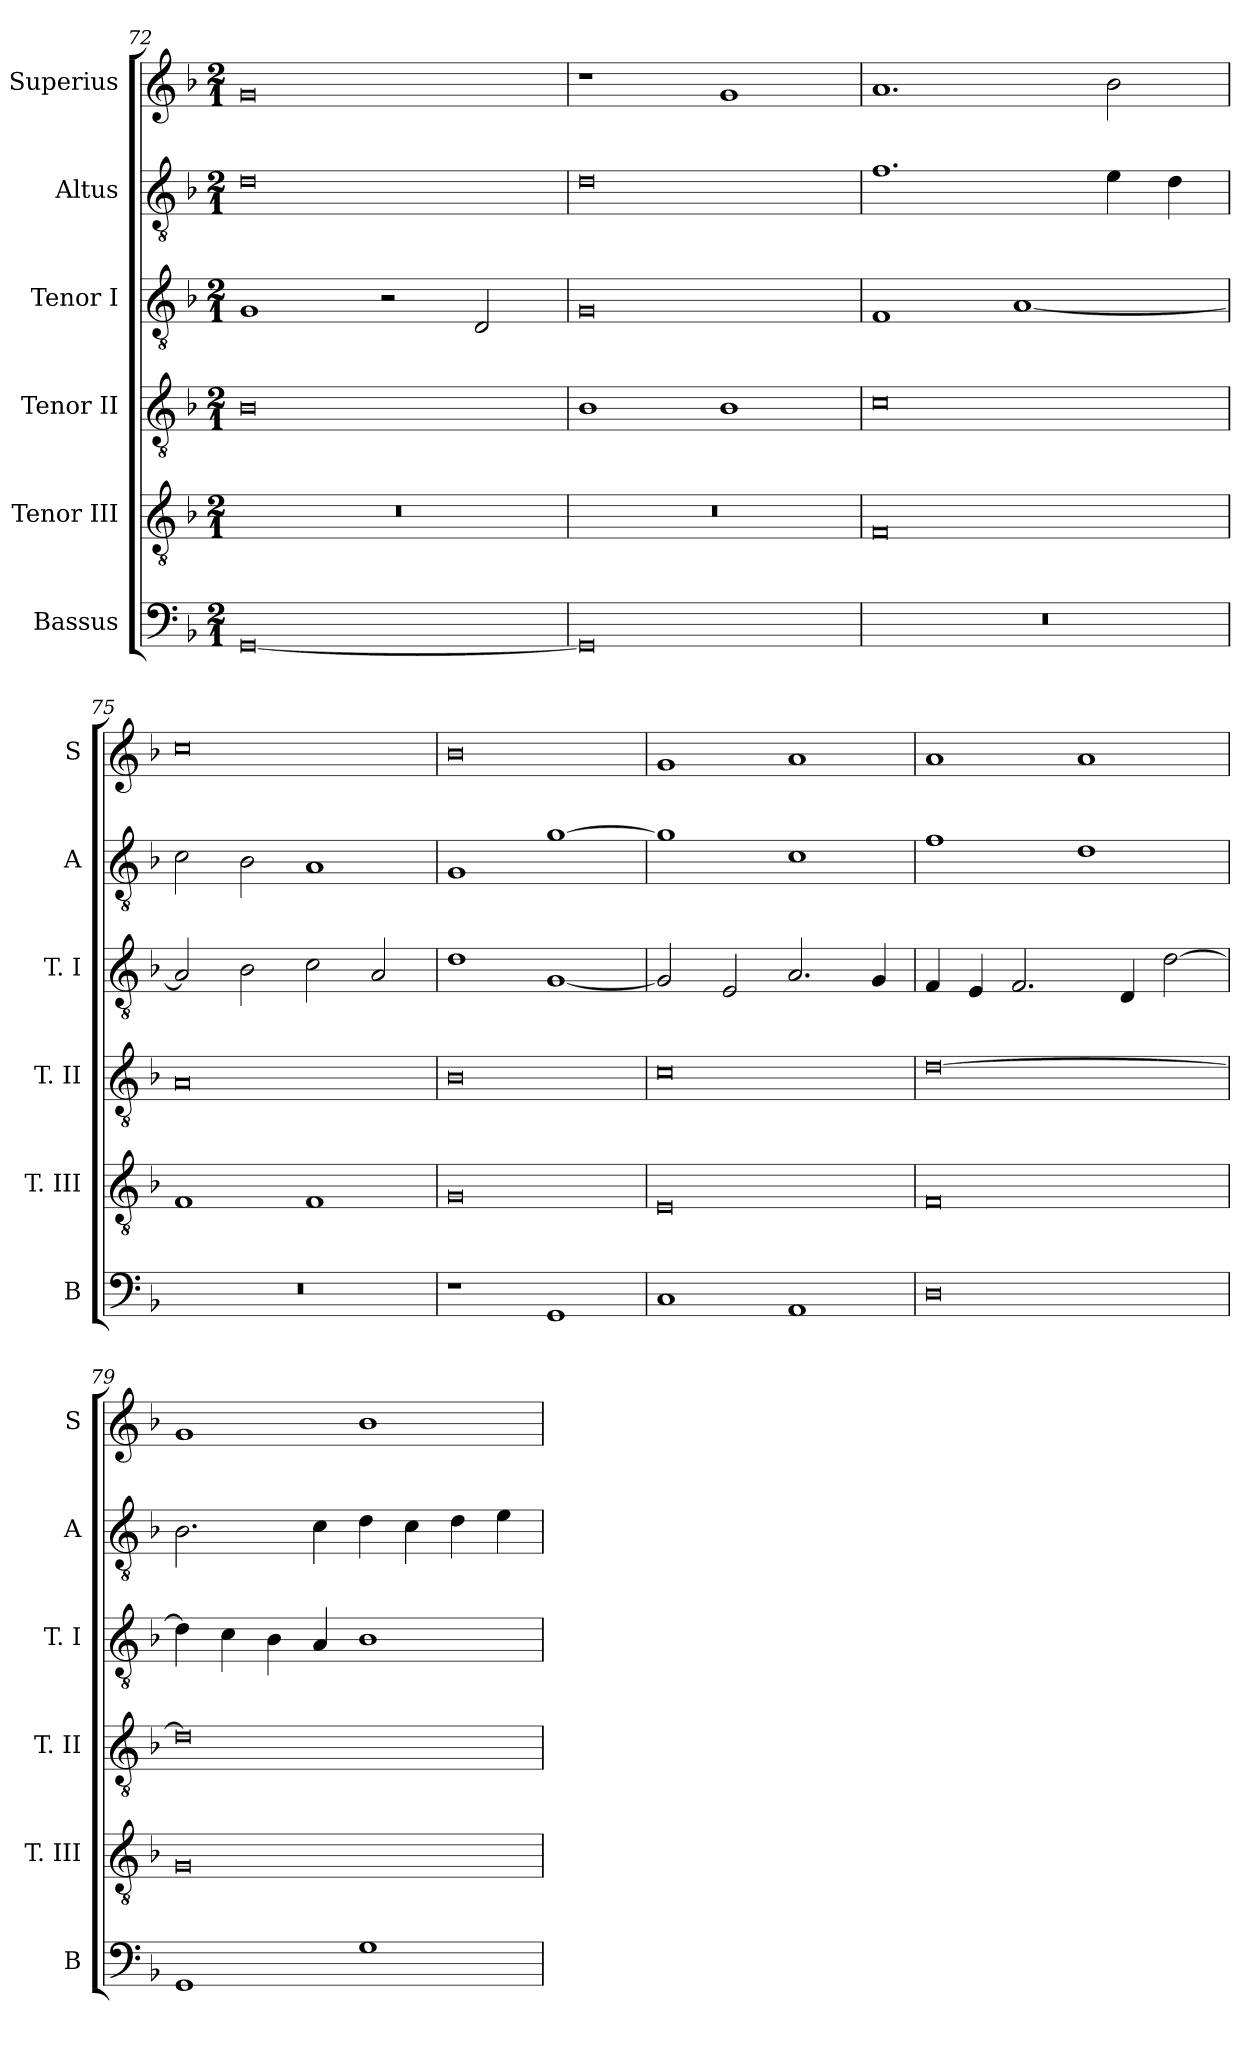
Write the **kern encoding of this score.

**kern	**kern	**kern	**kern	**kern	**kern
*part6	*part5	*part4	*part3	*part2	*part1
*staff6	*staff5	*staff4	*staff3	*staff2	*staff1
*I"Bassus	*I"Tenor III	*I"Tenor II	*I"Tenor I	*I"Altus	*I"Superius
*I'B	*I'T. III	*I'T. II	*I'T. I	*I'A	*I'S
*clefF4	*clefGv2	*clefGv2	*clefGv2	*clefGv2	*clefG2
*k[b-]	*k[b-]	*k[b-]	*k[b-]	*k[b-]	*k[b-]
*F:	*F:	*F:	*F:	*F:	*F:
*M2/1	*M2/1	*M2/1	*M2/1	*M2/1	*M2/1
=72	=72	=72	=72	=72	=72
[0GG	0r	0B-	1G	0d	0g
.	.	.	2r	.	.
.	.	.	2D	.	.
=73	=73	=73	=73	=73	=73
0GG]	0r	1B-	0G	0d	1r
.	.	1B-	.	.	1g
=74	=74	=74	=74	=74	=74
0r	0F	0c	1F	1.f	1.a
.	.	.	[1A	.	.
.	.	.	.	4e	2b-
.	.	.	.	4d	.
=75	=75	=75	=75	=75	=75
0r	1F	0A	2A]	2c	0cc
.	.	.	2B-	2B-	.
.	1F	.	2c	1A	.
.	.	.	2A	.	.
=76	=76	=76	=76	=76	=76
1r	0G	0B-	1d	1G	0b-
1GG	.	.	[1G	[1g	.
=77	=77	=77	=77	=77	=77
1C	0E	0c	2G]	1g]	1g
.	.	.	2E	.	.
1AA	.	.	2.A	1c	1a
.	.	.	4G	.	.
=78	=78	=78	=78	=78	=78
0D	0F	[0d	4F	1f	1a
.	.	.	4E	.	.
.	.	.	2.F	.	.
.	.	.	.	1d	1a
.	.	.	4D	.	.
.	.	.	[2d	.	.
=79	=79	=79	=79	=79	=79
1GG	0G	0d]	4d]	2.B-	1g
.	.	.	4c	.	.
.	.	.	4B-	.	.
.	.	.	4A	4c	.
1G	.	.	1B-	4d	1b-
.	.	.	.	4c	.
.	.	.	.	4d	.
.	.	.	.	4e	.
=	=	=	=	=	=
*-	*-	*-	*-	*-	*-
